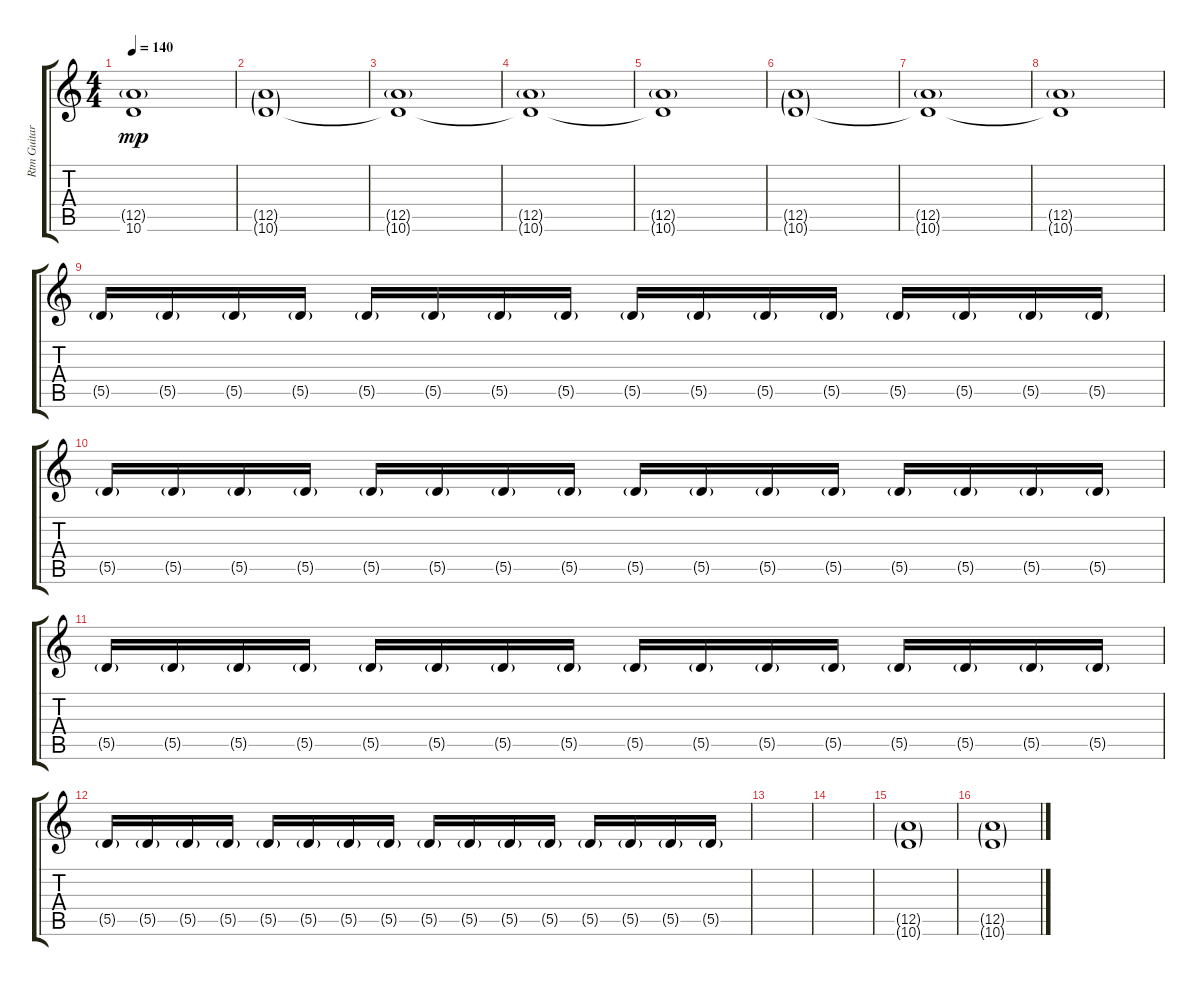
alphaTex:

\track ("Rtm Guitar" "Rtm Guitar") {instrument distortionguitar}
\staff {score tabs}
\tuning (E4 B3 G3 D3 A2 E2) {hide}
\ts (4 4)
\tempo 140
\clef g2
\ks c
(12.5{g} 10.6{t}).1{dy mp} |
(12.5{g} 10.6{g}).1 |
(12.5{g} 10.6{t}).1 |
(12.5{g} 10.6{t}).1 |
(12.5{g} 10.6{t}).1 |
(12.5{g} 10.6{g}).1 |
(12.5{g} 10.6{t}).1 |
(12.5{g} 10.6{t}).1 |
5.5{g}.16 5.5{g}.16 5.5{g}.16 5.5{g}.16 5.5{g}.16 5.5{g}.16 5.5{g}.16 5.5{g}.16 5.5{g}.16 5.5{g}.16 5.5{g}.16 5.5{g}.16 5.5{g}.16 5.5{g}.16 5.5{g}.16 5.5{g}.16 |
5.5{g}.16 5.5{g}.16 5.5{g}.16 5.5{g}.16 5.5{g}.16 5.5{g}.16 5.5{g}.16 5.5{g}.16 5.5{g}.16 5.5{g}.16 5.5{g}.16 5.5{g}.16 5.5{g}.16 5.5{g}.16 5.5{g}.16 5.5{g}.16 |
5.5{g}.16 5.5{g}.16 5.5{g}.16 5.5{g}.16 5.5{g}.16 5.5{g}.16 5.5{g}.16 5.5{g}.16 5.5{g}.16 5.5{g}.16 5.5{g}.16 5.5{g}.16 5.5{g}.16 5.5{g}.16 5.5{g}.16 5.5{g}.16 |
5.5{g}.16 5.5{g}.16 5.5{g}.16 5.5{g}.16 5.5{g}.16 5.5{g}.16 5.5{g}.16 5.5{g}.16 5.5{g}.16 5.5{g}.16 5.5{g}.16 5.5{g}.16 5.5{g}.16 5.5{g}.16 5.5{g}.16 5.5{g}.16 |
|
|
(12.5{g} 10.6{g}).1 |
(12.5{g} 10.6{g}).1
